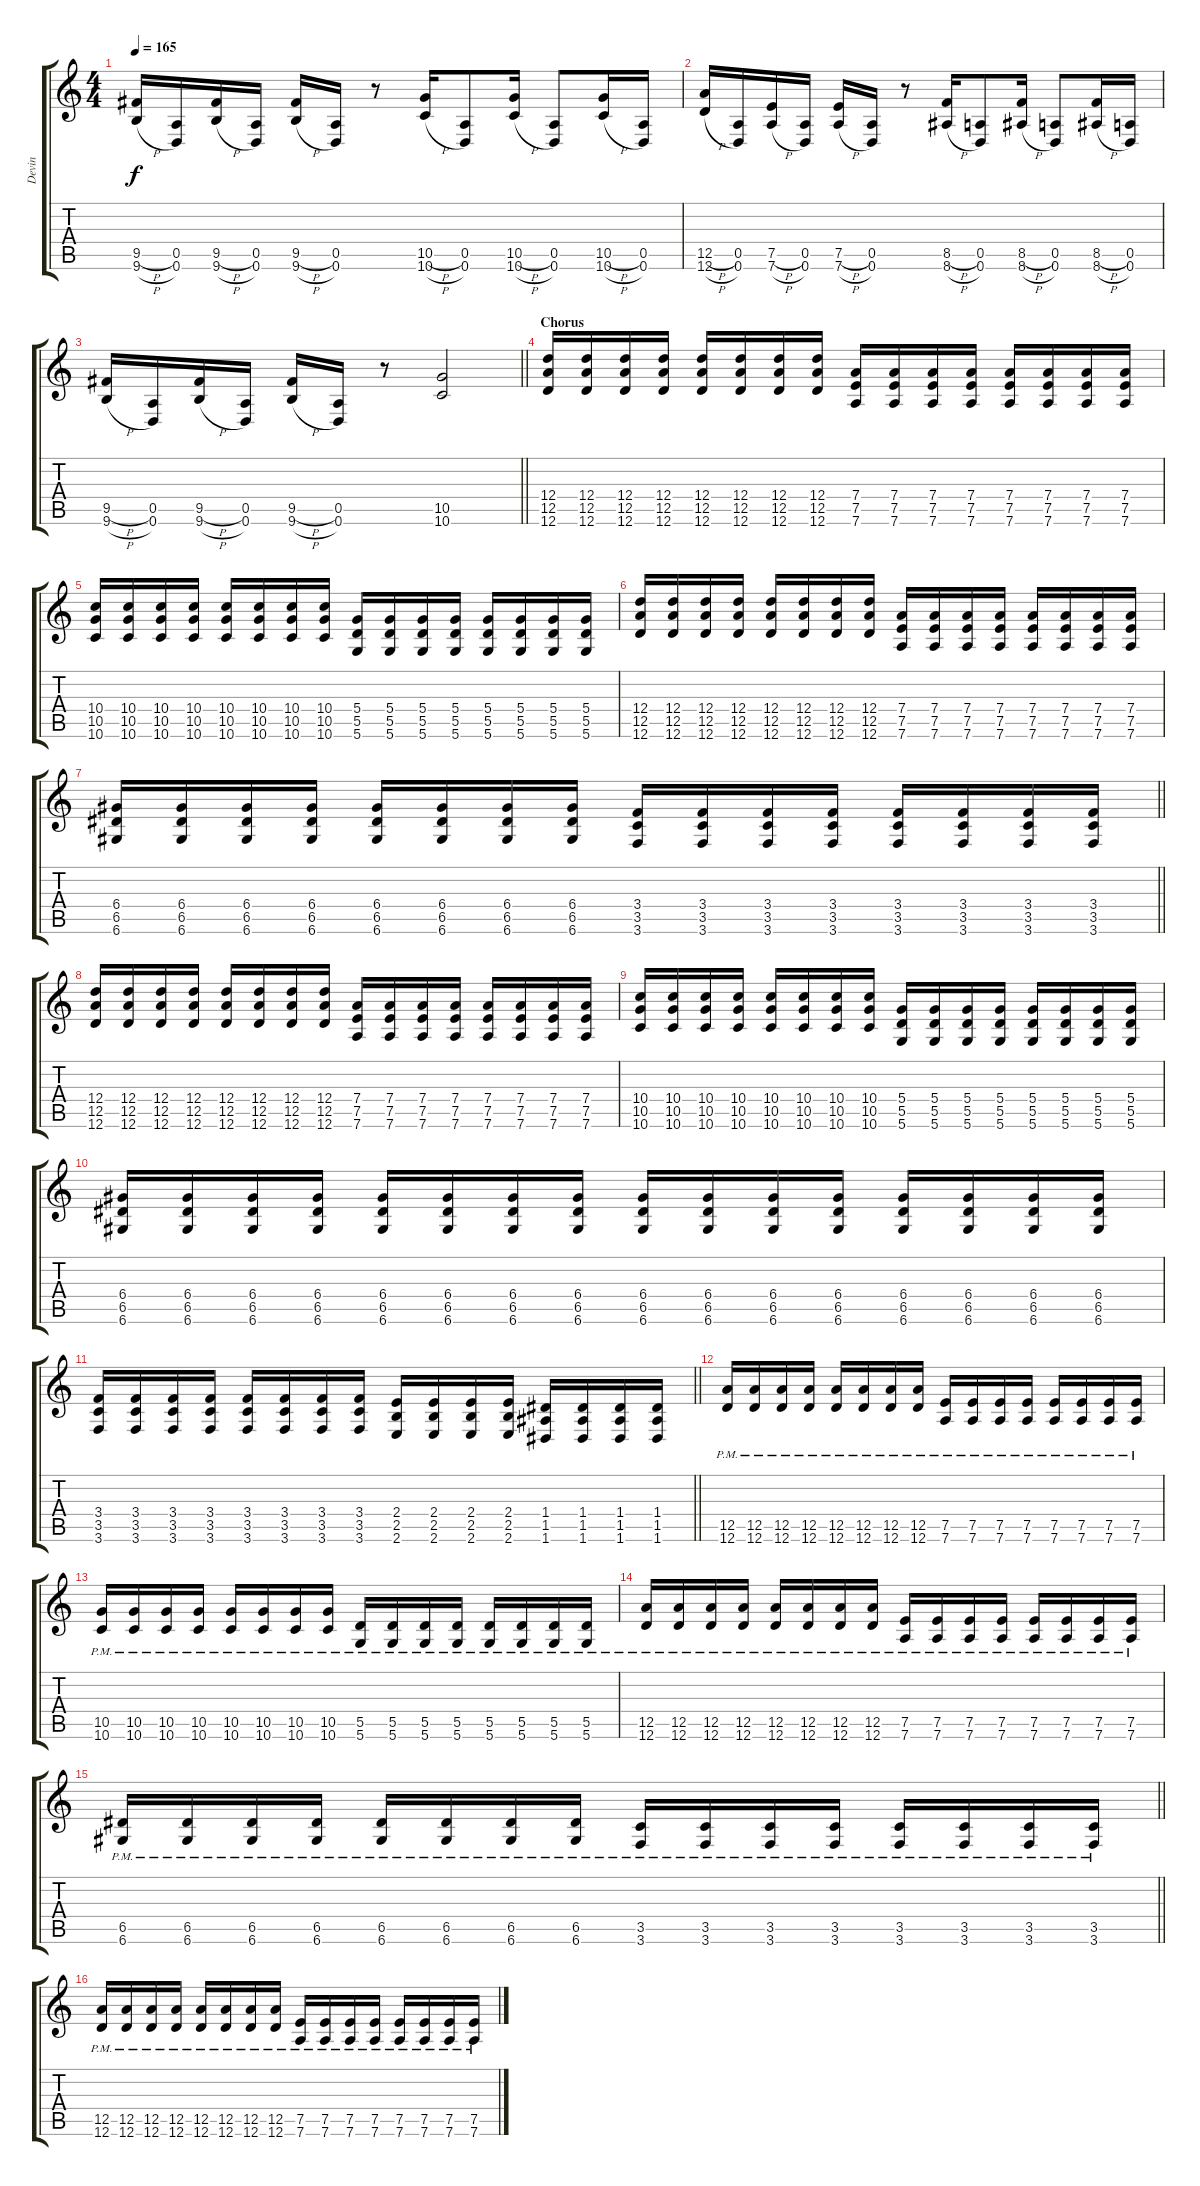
\track ("Devin" "Devin") {instrument distortionguitar}
\staff {score tabs}
\tuning (E4 B3 G3 D3 A2 D2) {hide}
\ts (4 4)
\tempo 165
\clef g2
\ks c
(9.5{h} 9.6{h}).16{dy f} (0.5 0.6).16 (9.5{h} 9.6{h}).16 (0.5 0.6).16 (9.5{h} 9.6{h}).16 (0.5 0.6).16 r.8 (10.5{h} 10.6{h}).16 (0.5 0.6).8 (10.5{h} 10.6{h}).16 (0.5 0.6).8 (10.5{h} 10.6{h}).16 (0.5 0.6).16 |
(12.5{h} 12.6{h}).16 (0.5 0.6).16 (7.5{h} 7.6{h}).16 (0.5 0.6).16 (7.5{h} 7.6{h}).16 (0.5 0.6).16 r.8 (8.5{h} 8.6{h}).16 (0.5 0.6).8 (8.5{h} 8.6{h}).16 (0.5 0.6).8 (8.5{h} 8.6{h}).16 (0.5 0.6).16 |
\barLineRight lightlight
(9.5{h} 9.6{h}).16 (0.5 0.6).16 (9.5{h} 9.6{h}).16 (0.5 0.6).16 (9.5{h} 9.6{h}).16 (0.5 0.6).16 r.8 (10.5 10.6).2 |
\section ("" "Chorus")
(12.4 12.5 12.6).16 (12.4 12.5 12.6).16 (12.4 12.5 12.6).16 (12.4 12.5 12.6).16 (12.4 12.5 12.6).16 (12.4 12.5 12.6).16 (12.4 12.5 12.6).16 (12.4 12.5 12.6).16 (7.4 7.5 7.6).16 (7.4 7.5 7.6).16 (7.4 7.5 7.6).16 (7.4 7.5 7.6).16 (7.4 7.5 7.6).16 (7.4 7.5 7.6).16 (7.4 7.5 7.6).16 (7.4 7.5 7.6).16 |
(10.4 10.5 10.6).16 (10.4 10.5 10.6).16 (10.4 10.5 10.6).16 (10.4 10.5 10.6).16 (10.4 10.5 10.6).16 (10.4 10.5 10.6).16 (10.4 10.5 10.6).16 (10.4 10.5 10.6).16 (5.4 5.5 5.6).16 (5.4 5.5 5.6).16 (5.4 5.5 5.6).16 (5.4 5.5 5.6).16 (5.4 5.5 5.6).16 (5.4 5.5 5.6).16 (5.4 5.5 5.6).16 (5.4 5.5 5.6).16 |
(12.4 12.5 12.6).16 (12.4 12.5 12.6).16 (12.4 12.5 12.6).16 (12.4 12.5 12.6).16 (12.4 12.5 12.6).16 (12.4 12.5 12.6).16 (12.4 12.5 12.6).16 (12.4 12.5 12.6).16 (7.4 7.5 7.6).16 (7.4 7.5 7.6).16 (7.4 7.5 7.6).16 (7.4 7.5 7.6).16 (7.4 7.5 7.6).16 (7.4 7.5 7.6).16 (7.4 7.5 7.6).16 (7.4 7.5 7.6).16 |
\barLineRight lightlight
(6.4 6.5 6.6).16 (6.4 6.5 6.6).16 (6.4 6.5 6.6).16 (6.4 6.5 6.6).16 (6.4 6.5 6.6).16 (6.4 6.5 6.6).16 (6.4 6.5 6.6).16 (6.4 6.5 6.6).16 (3.4 3.5 3.6).16 (3.4 3.5 3.6).16 (3.4 3.5 3.6).16 (3.4 3.5 3.6).16 (3.4 3.5 3.6).16 (3.4 3.5 3.6).16 (3.4 3.5 3.6).16 (3.4 3.5 3.6).16 |
(12.4 12.5 12.6).16 (12.4 12.5 12.6).16 (12.4 12.5 12.6).16 (12.4 12.5 12.6).16 (12.4 12.5 12.6).16 (12.4 12.5 12.6).16 (12.4 12.5 12.6).16 (12.4 12.5 12.6).16 (7.4 7.5 7.6).16 (7.4 7.5 7.6).16 (7.4 7.5 7.6).16 (7.4 7.5 7.6).16 (7.4 7.5 7.6).16 (7.4 7.5 7.6).16 (7.4 7.5 7.6).16 (7.4 7.5 7.6).16 |
(10.4 10.5 10.6).16 (10.4 10.5 10.6).16 (10.4 10.5 10.6).16 (10.4 10.5 10.6).16 (10.4 10.5 10.6).16 (10.4 10.5 10.6).16 (10.4 10.5 10.6).16 (10.4 10.5 10.6).16 (5.4 5.5 5.6).16 (5.4 5.5 5.6).16 (5.4 5.5 5.6).16 (5.4 5.5 5.6).16 (5.4 5.5 5.6).16 (5.4 5.5 5.6).16 (5.4 5.5 5.6).16 (5.4 5.5 5.6).16 |
(6.4 6.5 6.6).16 (6.4 6.5 6.6).16 (6.4 6.5 6.6).16 (6.4 6.5 6.6).16 (6.4 6.5 6.6).16 (6.4 6.5 6.6).16 (6.4 6.5 6.6).16 (6.4 6.5 6.6).16 (6.4 6.5 6.6).16 (6.4 6.5 6.6).16 (6.4 6.5 6.6).16 (6.4 6.5 6.6).16 (6.4 6.5 6.6).16 (6.4 6.5 6.6).16 (6.4 6.5 6.6).16 (6.4 6.5 6.6).16 |
\barLineRight lightlight
(3.4 3.5 3.6).16 (3.4 3.5 3.6).16 (3.4 3.5 3.6).16 (3.4 3.5 3.6).16 (3.4 3.5 3.6).16 (3.4 3.5 3.6).16 (3.4 3.5 3.6).16 (3.4 3.5 3.6).16 (2.4 2.5 2.6).16 (2.4 2.5 2.6).16 (2.4 2.5 2.6).16 (2.4 2.5 2.6).16 (1.4 1.5 1.6).16 (1.4 1.5 1.6).16 (1.4 1.5 1.6).16 (1.4 1.5 1.6).16 |
(12.5{pm} 12.6{pm}).16 (12.5{pm} 12.6{pm}).16 (12.5{pm} 12.6{pm}).16 (12.5{pm} 12.6{pm}).16 (12.5{pm} 12.6{pm}).16 (12.5{pm} 12.6{pm}).16 (12.5{pm} 12.6{pm}).16 (12.5{pm} 12.6{pm}).16 (7.5{pm} 7.6{pm}).16 (7.5{pm} 7.6{pm}).16 (7.5{pm} 7.6{pm}).16 (7.5{pm} 7.6{pm}).16 (7.5{pm} 7.6{pm}).16 (7.5{pm} 7.6{pm}).16 (7.5{pm} 7.6{pm}).16 (7.5{pm} 7.6{pm}).16 |
(10.5{pm} 10.6{pm}).16 (10.5{pm} 10.6{pm}).16 (10.5{pm} 10.6{pm}).16 (10.5{pm} 10.6{pm}).16 (10.5{pm} 10.6{pm}).16 (10.5{pm} 10.6{pm}).16 (10.5{pm} 10.6{pm}).16 (10.5{pm} 10.6{pm}).16 (5.5{pm} 5.6{pm}).16 (5.5{pm} 5.6{pm}).16 (5.5{pm} 5.6{pm}).16 (5.5{pm} 5.6{pm}).16 (5.5{pm} 5.6{pm}).16 (5.5{pm} 5.6{pm}).16 (5.5{pm} 5.6{pm}).16 (5.5{pm} 5.6{pm}).16 |
(12.5{pm} 12.6{pm}).16 (12.5{pm} 12.6{pm}).16 (12.5{pm} 12.6{pm}).16 (12.5{pm} 12.6{pm}).16 (12.5{pm} 12.6{pm}).16 (12.5{pm} 12.6{pm}).16 (12.5{pm} 12.6{pm}).16 (12.5{pm} 12.6{pm}).16 (7.5{pm} 7.6{pm}).16 (7.5{pm} 7.6{pm}).16 (7.5{pm} 7.6{pm}).16 (7.5{pm} 7.6{pm}).16 (7.5{pm} 7.6{pm}).16 (7.5{pm} 7.6{pm}).16 (7.5{pm} 7.6{pm}).16 (7.5{pm} 7.6{pm}).16 |
\barLineRight lightlight
(6.5{pm} 6.6{pm}).16 (6.5{pm} 6.6{pm}).16 (6.5{pm} 6.6{pm}).16 (6.5{pm} 6.6{pm}).16 (6.5{pm} 6.6{pm}).16 (6.5{pm} 6.6{pm}).16 (6.5{pm} 6.6{pm}).16 (6.5{pm} 6.6{pm}).16 (3.5{pm} 3.6{pm}).16 (3.5{pm} 3.6{pm}).16 (3.5{pm} 3.6{pm}).16 (3.5{pm} 3.6{pm}).16 (3.5{pm} 3.6{pm}).16 (3.5{pm} 3.6{pm}).16 (3.5{pm} 3.6{pm}).16 (3.5{pm} 3.6{pm}).16 |
(12.5{pm} 12.6{pm}).16 (12.5{pm} 12.6{pm}).16 (12.5{pm} 12.6{pm}).16 (12.5{pm} 12.6{pm}).16 (12.5{pm} 12.6{pm}).16 (12.5{pm} 12.6{pm}).16 (12.5{pm} 12.6{pm}).16 (12.5{pm} 12.6{pm}).16 (7.5{pm} 7.6{pm}).16 (7.5{pm} 7.6{pm}).16 (7.5{pm} 7.6{pm}).16 (7.5{pm} 7.6{pm}).16 (7.5{pm} 7.6{pm}).16 (7.5{pm} 7.6{pm}).16 (7.5{pm} 7.6{pm}).16 (7.5{pm} 7.6{pm}).16
